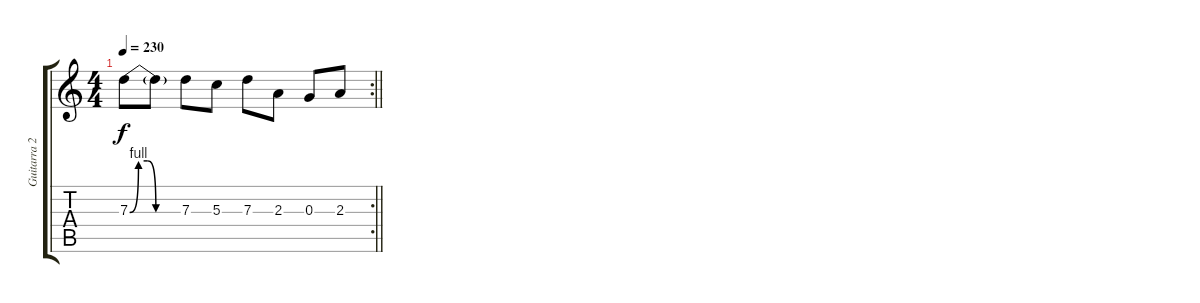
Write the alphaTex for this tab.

\track ("Guitarra 2" "Guitarra 2") {instrument overdrivenguitar}
\staff {score tabs}
\tuning (E4 B3 G3 D3 A2 E2) {hide}
\rc 2
\ts (4 4)
\tempo 230
\clef g2
\barLineRight lightlight
\ks c
7.3{be (custom 0 0 10 4 20 4 30 0 60 0)}.8{dy f} 7.3{t}.8 7.3.8 5.3.8 7.3.8 2.3.8 0.3.8 2.3.8
